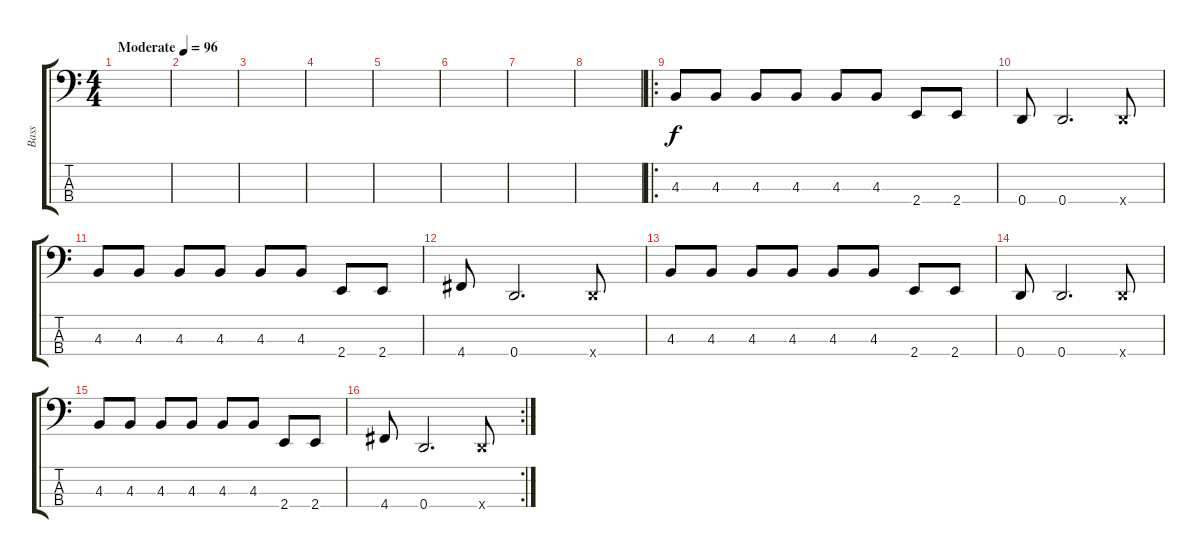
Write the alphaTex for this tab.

\track ("Bass" "Bass") {instrument electricbassfinger}
\staff {score tabs}
\tuning (F2 C2 G1 D1) {hide}
\ts (4 4)
\tempo (96 "Moderate")
\clef f4
\ks c
|
|
|
|
|
|
|
|
\ro
4.3.8 4.3.8 4.3.8 4.3.8 4.3.8 4.3.8 2.4.8 2.4.8 |
0.4.8 0.4.2{d} 0.4{x}.8 |
4.3.8 4.3.8 4.3.8 4.3.8 4.3.8 4.3.8 2.4.8 2.4.8 |
4.4.8 0.4.2{d} 0.4{x}.8 |
4.3.8 4.3.8 4.3.8 4.3.8 4.3.8 4.3.8 2.4.8 2.4.8 |
0.4.8 0.4.2{d} 0.4{x}.8 |
4.3.8 4.3.8 4.3.8 4.3.8 4.3.8 4.3.8 2.4.8 2.4.8 |
\rc 2
4.4.8 0.4.2{d} 0.4{x}.8
